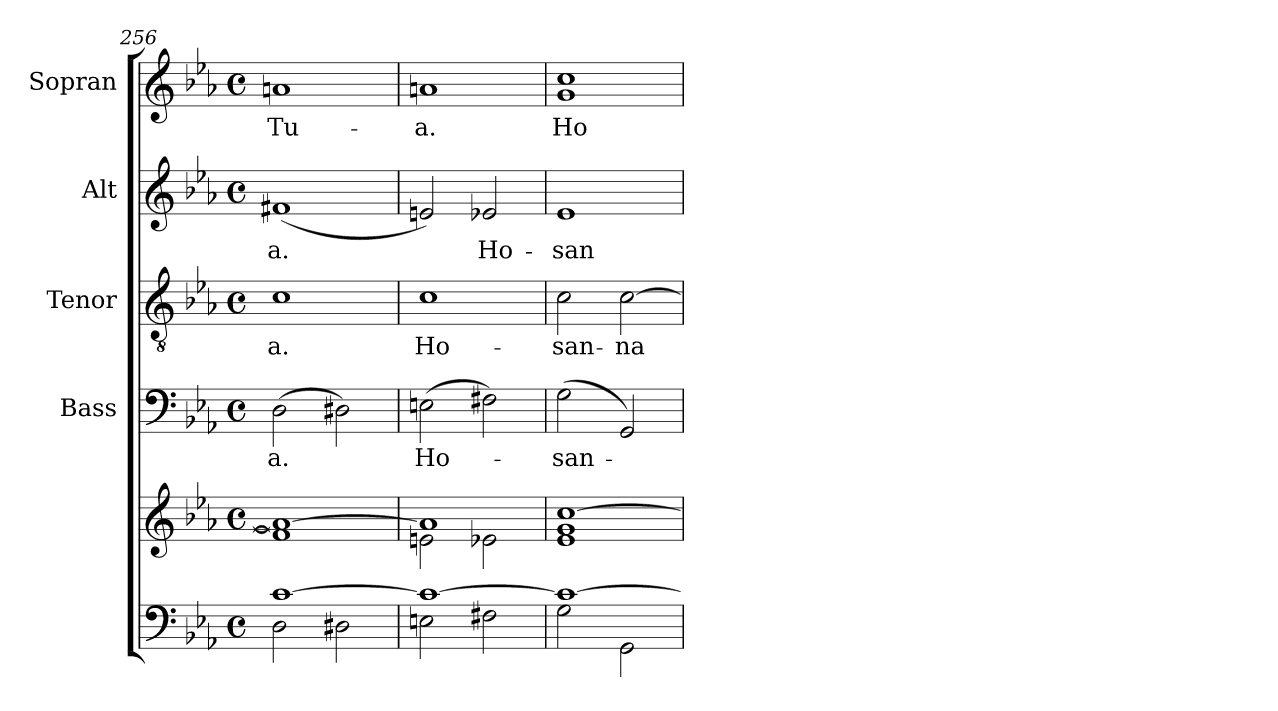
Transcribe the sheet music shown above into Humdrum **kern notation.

**kern	**kern	**kern	**text	**kern	**text	**kern	**text	**kern	**text
*part5	*part5	*part4	*part4	*part3	*part3	*part2	*part2	*part1	*part1
*staff6	*staff5	*staff4	*staff4	*staff3	*staff3	*staff2	*staff2	*staff1	*staff1
*	*	*I"Bass	*	*I"Tenor	*	*I"Alt	*	*I"Sopran	*
*	*	*I'B.	*	*I'T.	*	*I'A.	*	*I'S.	*
*clefF4	*clefG2	*clefF4	*	*clefGv2	*	*clefG2	*	*clefG2	*
*k[b-e-a-]	*k[b-e-a-]	*k[b-e-a-]	*	*k[b-e-a-]	*	*k[b-e-a-]	*	*k[b-e-a-]	*
*E-:	*E-:	*E-:	*	*E-:	*	*E-:	*	*E-:	*
*M4/4	*M4/4	*M4/4	*	*M4/4	*	*M4/4	*	*M4/4	*
*met(c)	*met(c)	*met(c)	*	*met(c)	*	*met(c)	*	*met(c)	*
=256	=256	=256	=256	=256	=256	=256	=256	=256	=256
*^	*^	*	*	*	*	*	*	*	*
!	!	!	!	!	!LO:LY:b	!	!LO:LY:b	!	!LO:LY:b	!	!LO:LY:b
[>1c	2D\	1a_	1f#]	(>2D\	-a.	1c	-a.	(<1f#X	-a.	1an	Tu-
.	2D#X\	.	.	2D#X\)	.	.	.	.	.	.	.
!!LO:PB:g=z
=257	=257	=257	=257	=257	=257	=257	=257	=257	=257	=257	=257
!	!	!	!	!	!LO:LY:b	!	!LO:LY:b	!	!	!	!LO:LY:b
1c_	2En\	1a]	2en\	(>2En\	Ho-	1c	Ho-	2en/)	.	1an	-a.
!	!	!	!	!	!	!	!	!	!LO:LY:b	!	!
.	2F#X\	.	2e-X\	2F#X\)	.	.	.	2e-X/	Ho-	.	.
=258	=258	=258	=258	=258	=258	=258	=258	=258	=258	=258	=258
!	!	!	!	!	!LO:LY:b	!	!LO:LY:b	!	!LO:LY:b	!	!LO:LY:b
1c_	2G\	[>1cc	1e- 1g	(>2G\	-san-	2c\	-san-	1e-	-san-	1g 1cc	Ho-
!	!	!	!	!	!	!	!LO:LY:b	!	!	!	!
.	2GG\	.	.	2GG/)	.	[2c\	-na	.	.	.	.
*v	*v	*	*	*	*	*	*	*	*	*	*
*	*v	*v	*	*	*	*	*	*	*	*
=	=	=	=	=	=	=	=	=	=
*-	*-	*-	*-	*-	*-	*-	*-	*-	*-
